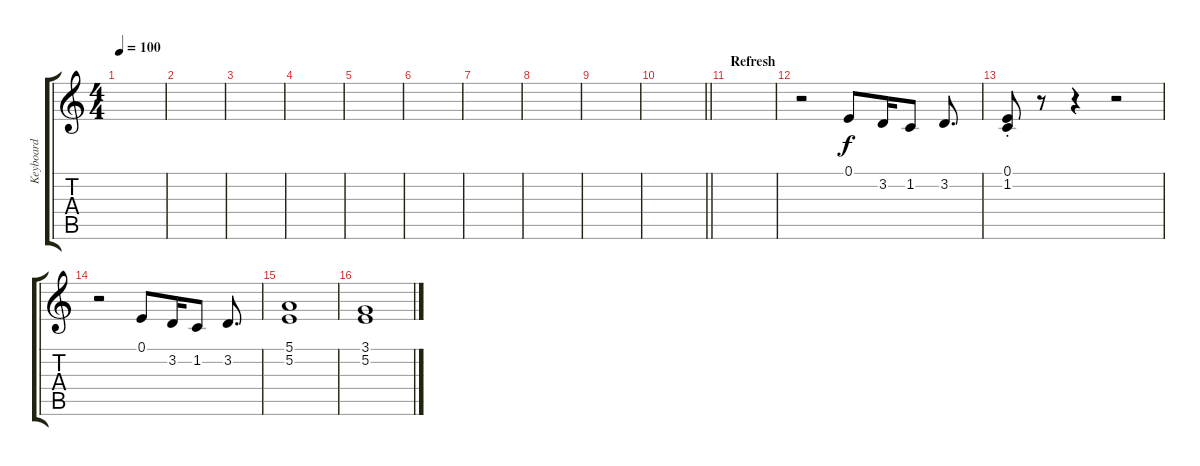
\track ("Keyboard" "Keyboard") {instrument synthbrass1}
\staff {score tabs}
\tuning (E4 B3 G3 D3 A2 E2) {hide}
\ts (4 4)
\tempo 100
\clef g2
\ks c
|
|
|
|
|
|
|
|
|
\barLineRight lightlight
|
\section ("" "Refresh")
|
r.2 0.1.8 3.2.16 1.2.8 3.2.8{d} |
(0.1{st} 1.2{st}).8 r.8 r.4 r.2 |
r.2 0.1.8 3.2.16 1.2.8 3.2.8{d} |
(5.1 5.2).1 |
(3.1 5.2).1
